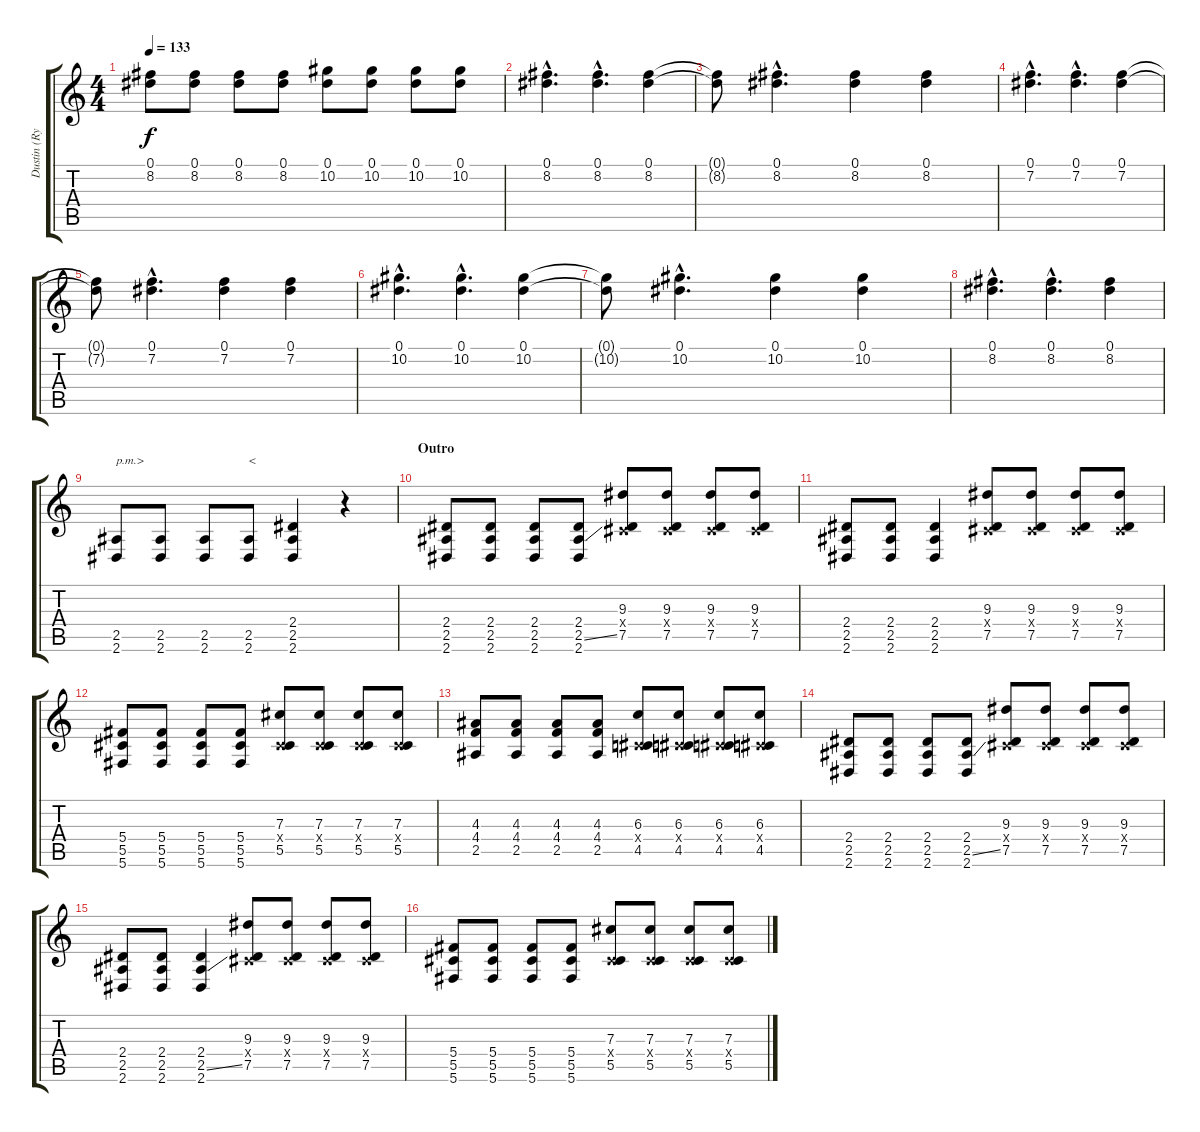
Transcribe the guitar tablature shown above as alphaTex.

\track ("Dustin (Rythm)" "Dustin (Ry") {instrument overdrivenguitar}
\staff {score tabs}
\tuning (Eb4 Bb3 Gb3 Db3 Ab2 Db2) {hide}
\ts (4 4)
\tempo 133
\clef g2
\ks c
(0.1 8.2).8{dy f} (0.1 8.2).8 (0.1 8.2).8 (0.1 8.2).8 (0.1 10.2).8 (0.1 10.2).8 (0.1 10.2).8 (0.1 10.2).8 |
(0.1{hac} 8.2{hac}).4{d} (0.1{hac} 8.2{hac}).4{d} (0.1 8.2).4 |
(0.1{t} 8.2{t}).8 (0.1{hac} 8.2{hac}).4{d} (0.1 8.2).4 (0.1 8.2).4 |
(0.1{hac} 7.2{hac}).4{d} (0.1{hac} 7.2{hac}).4{d} (0.1 7.2).4 |
(0.1{t} 7.2{t}).8 (0.1{hac} 7.2{hac}).4{d} (0.1 7.2).4 (0.1 7.2).4 |
(0.1{hac} 10.2{hac}).4{d} (0.1{hac} 10.2{hac}).4{d} (0.1 10.2).4 |
(0.1{t} 10.2{t}).8 (0.1{hac} 10.2{hac}).4{d} (0.1 10.2).4 (0.1 10.2).4 |
(0.1{hac} 8.2{hac}).4{d} (0.1{hac} 8.2{hac}).4{d} (0.1 8.2).4 |
(2.5 2.6).8{txt "p.m.>"} (2.5 2.6).8 (2.5 2.6).8 (2.5 2.6).8{txt "<"} (2.4 2.5 2.6).4 r.4 |
\section ("" "Outro")
(2.4 2.5 2.6).8 (2.4 2.5 2.6).8 (2.4 2.5 2.6).8 (2.4 2.5{ss} 2.6).8 (9.3 0.4{x} 7.5).8 (9.3 0.4{x} 7.5).8 (9.3 0.4{x} 7.5).8 (9.3 0.4{x} 7.5).8 |
(2.4 2.5 2.6).8 (2.4 2.5 2.6).8 (2.4 2.5 2.6).4 (9.3 0.4{x} 7.5).8 (9.3 0.4{x} 7.5).8 (9.3 0.4{x} 7.5).8 (9.3 0.4{x} 7.5).8 |
(5.4 5.5 5.6).8 (5.4 5.5 5.6).8 (5.4 5.5 5.6).8 (5.4 5.5 5.6).8 (7.3 0.4{x} 5.5).8 (7.3 0.4{x} 5.5).8 (7.3 0.4{x} 5.5).8 (7.3 0.4{x} 5.5).8 |
(4.3 4.4 2.5).8 (4.3 4.4 2.5).8 (4.3 4.4 2.5).8 (4.3 4.4 2.5).8 (6.3 0.4{x} 4.5).8 (6.3 0.4{x} 4.5).8 (6.3 0.4{x} 4.5).8 (6.3 0.4{x} 4.5).8 |
(2.4 2.5 2.6).8 (2.4 2.5 2.6).8 (2.4 2.5 2.6).8 (2.4 2.5{ss} 2.6).8 (9.3 0.4{x} 7.5).8 (9.3 0.4{x} 7.5).8 (9.3 0.4{x} 7.5).8 (9.3 0.4{x} 7.5).8 |
(2.4 2.5 2.6).8 (2.4 2.5 2.6).8 (2.4 2.5{ss} 2.6).4 (9.3 0.4{x} 7.5).8 (9.3 0.4{x} 7.5).8 (9.3 0.4{x} 7.5).8 (9.3 0.4{x} 7.5).8 |
(5.4 5.5 5.6).8 (5.4 5.5 5.6).8 (5.4 5.5 5.6).8 (5.4 5.5 5.6).8 (7.3 0.4{x} 5.5).8 (7.3 0.4{x} 5.5).8 (7.3 0.4{x} 5.5).8 (7.3 0.4{x} 5.5).8
